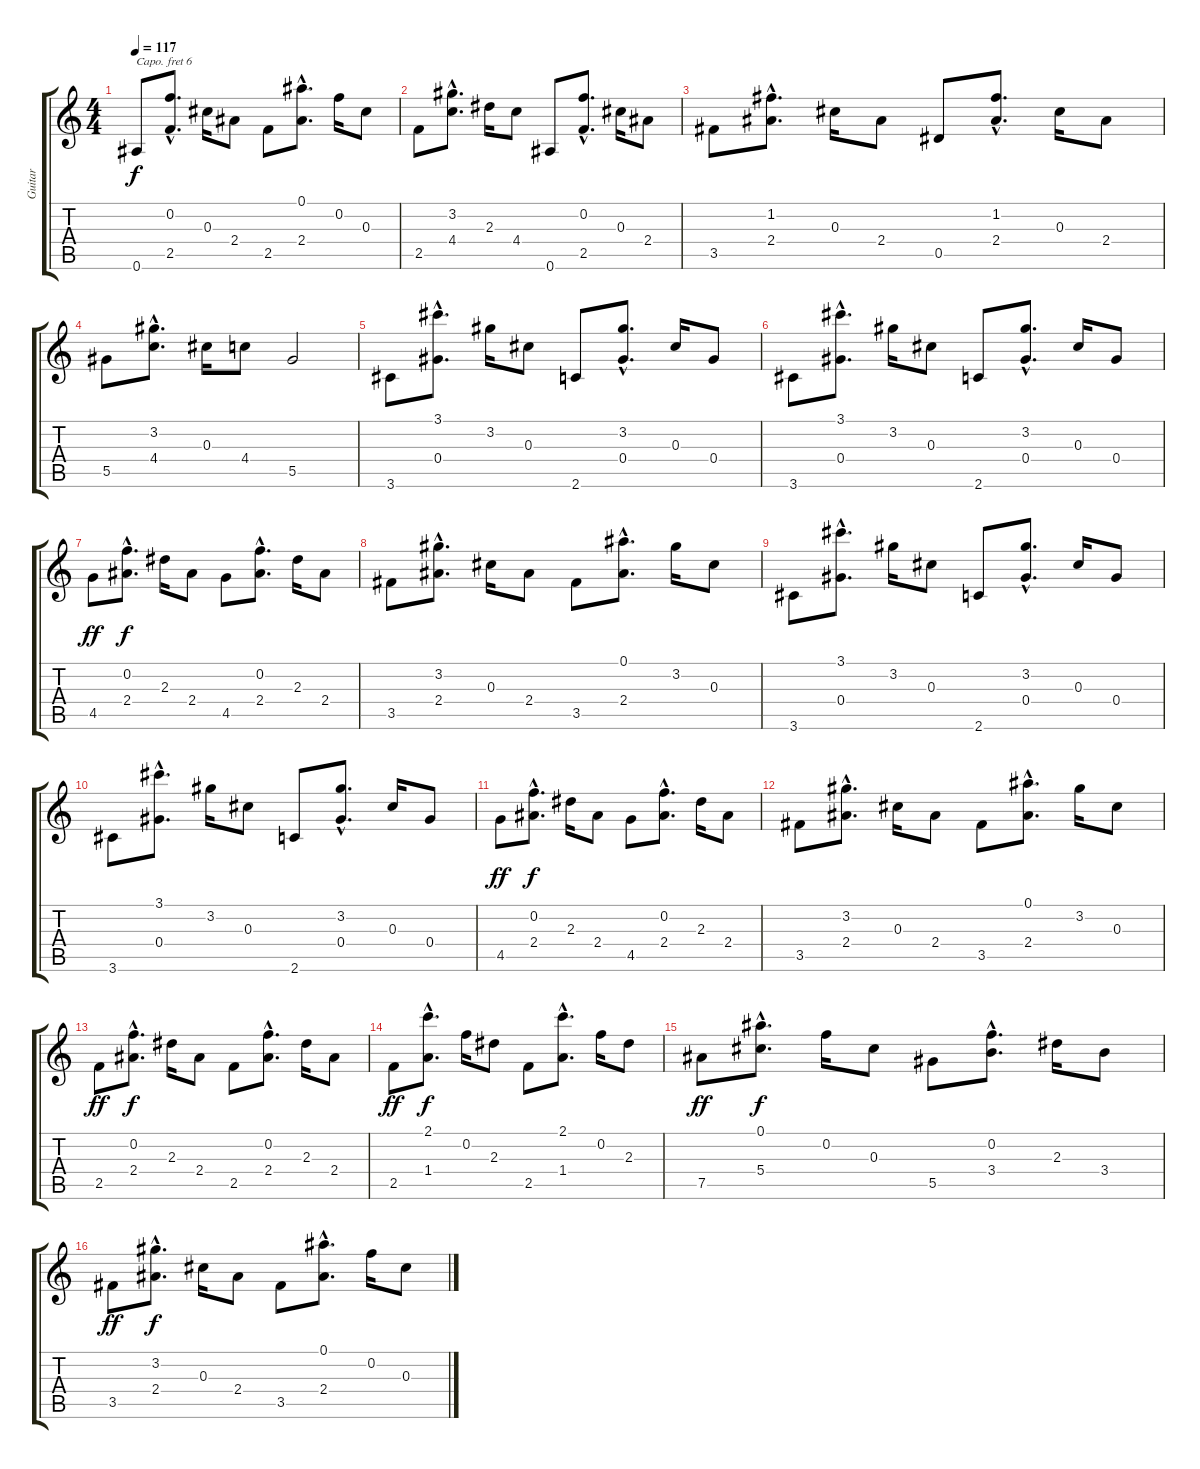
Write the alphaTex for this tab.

\track ("Guitar" "Guitar") {instrument acousticguitarsteel}
\staff {score tabs}
\capo 6
\tuning (E4 B3 G3 D3 A2 E2) {hide}
\ts (4 4)
\tempo 117
\clef g2
\ks c
0.6.8{dy f} (0.2{hac} 2.5{hac}).8{d} 0.3.16 2.4.8 2.5.8 (0.1{hac} 2.4{hac}).8{d} 0.2.16 0.3.8 |
2.5.8 (3.2{hac} 4.4{hac}).8{d} 2.3.16 4.4.8 0.6.8 (0.2{hac} 2.5{hac}).8{d} 0.3.16 2.4.8 |
3.5.8 (1.2{hac} 2.4{hac}).8{d} 0.3.16 2.4.8 0.5.8 (1.2{hac} 2.4{hac}).8{d} 0.3.16 2.4.8 |
5.5.8 (3.2{hac} 4.4{hac}).8{d} 0.3.16 4.4.8 5.5.2 |
3.6.8 (3.1{hac} 0.4{hac}).8{d} 3.2.16 0.3.8 2.6.8 (3.2{hac} 0.4{hac}).8{d} 0.3.16 0.4.8 |
3.6.8 (3.1{hac} 0.4{hac}).8{d} 3.2.16 0.3.8 2.6.8 (3.2{hac} 0.4{hac}).8{d} 0.3.16 0.4.8 |
4.5.8{dy ff} (0.2{hac} 2.4{hac}).8{d dy f} 2.3.16 2.4.8 4.5.8 (0.2{hac} 2.4{hac}).8{d} 2.3.16 2.4.8 |
3.5.8 (3.2{hac} 2.4{hac}).8{d} 0.3.16 2.4.8 3.5.8 (0.1{hac} 2.4{hac}).8{d} 3.2.16 0.3.8 |
3.6.8 (3.1{hac} 0.4{hac}).8{d} 3.2.16 0.3.8 2.6.8 (3.2{hac} 0.4{hac}).8{d} 0.3.16 0.4.8 |
3.6.8 (3.1{hac} 0.4{hac}).8{d} 3.2.16 0.3.8 2.6.8 (3.2{hac} 0.4{hac}).8{d} 0.3.16 0.4.8 |
4.5.8{dy ff} (0.2{hac} 2.4{hac}).8{d dy f} 2.3.16 2.4.8 4.5.8 (0.2{hac} 2.4{hac}).8{d} 2.3.16 2.4.8 |
3.5.8 (3.2{hac} 2.4{hac}).8{d} 0.3.16 2.4.8 3.5.8 (0.1{hac} 2.4{hac}).8{d} 3.2.16 0.3.8 |
2.5.8{dy ff} (0.2{hac} 2.4{hac}).8{d dy f} 2.3.16 2.4.8 2.5.8 (0.2{hac} 2.4{hac}).8{d} 2.3.16 2.4.8 |
2.5.8{dy ff} (2.1{hac} 1.4{hac}).8{d dy f} 0.2.16 2.3.8 2.5.8 (2.1{hac} 1.4{hac}).8{d} 0.2.16 2.3.8 |
7.5.8{dy ff} (0.1{hac} 5.4{hac}).8{d dy f} 0.2.16 0.3.8 5.5.8 (0.2{hac} 3.4{hac}).8{d} 2.3.16 3.4.8 |
3.5.8{dy ff} (3.2{hac} 2.4{hac}).8{d dy f} 0.3.16 2.4.8 3.5.8 (0.1{hac} 2.4{hac}).8{d} 0.2.16 0.3.8
